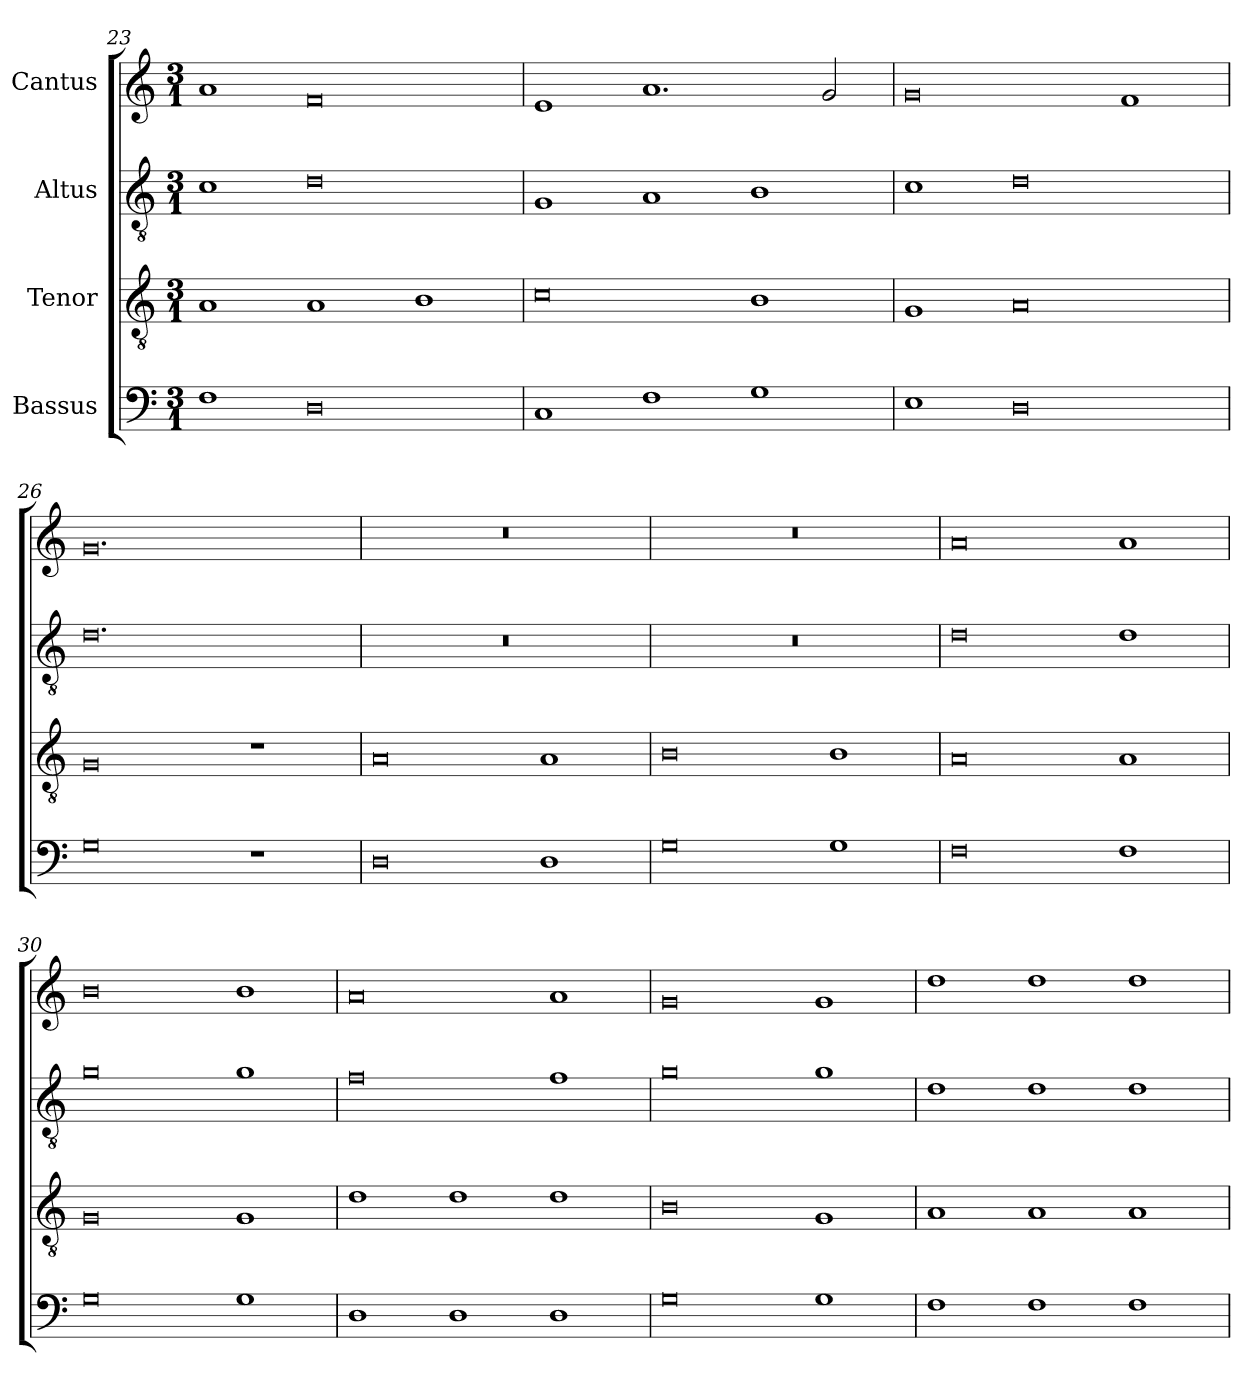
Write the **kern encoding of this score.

**kern	**kern	**kern	**kern
*part4	*part3	*part2	*part1
*staff4	*staff3	*staff2	*staff1
*I"Bassus	*I"Tenor	*I"Altus	*I"Cantus
!!LO:LB:g=z
*clefF4	*clefGv2	*clefGv2	*clefG2
*	*ITrd7c12	*ITrd7c12	*
*k[]	*k[]	*k[]	*k[]
*C:	*C:	*C:	*C:
*M3/1	*M3/1	*M3/1	*M3/1
=23	=23	=23	=23
1Fi	1AAi	1Ci	1ai
0Di	1AAi	0Di	0fi
.	1BBi	.	.
=24	=24	=24	=24
1Ci	0Ci	1GGi	1ei
1Fi	.	1AAi	1.ai
1Gi	1BBi	1BBi	.
.	.	.	2gi/
=25	=25	=25	=25
1Ei	1GGi	1Ci	0gi
0Di	0AAi	0Di	.
.	.	.	1fi
=26	=26	=26	=26
0Gi	0GGi	0.Di	0.gi
1r	1r	.	.
=27	=27	=27	=27
!	!	!LO:N:vis=1	!LO:N:vis=1
0Di	0AAi	0.r	0.r
1Di	1AAi	.	.
=28	=28	=28	=28
!	!	!LO:N:vis=1	!LO:N:vis=1
0Gi	0BBi	0.r	0.r
1Gi	1BBi	.	.
!!LO:PB:g=z
=29	=29	=29	=29
0Fi	0AAi	0Di	0ai
1Fi	1AAi	1Di	1ai
=30	=30	=30	=30
0Gi	0GGi	0Gi	0bi
1Gi	1GGi	1Gi	1bi
=31	=31	=31	=31
1Di	1Di	0Fi	0ai
1Di	1Di	.	.
1Di	1Di	1Fi	1ai
=32	=32	=32	=32
0Gi	0BBi	0Gi	0gi
1Gi	1GGi	1Gi	1gi
=33	=33	=33	=33
1Fi	1AAi	1Di	1ddi
1Fi	1AAi	1Di	1ddi
1Fi	1AAi	1Di	1ddi
=	=	=	=
*-	*-	*-	*-
